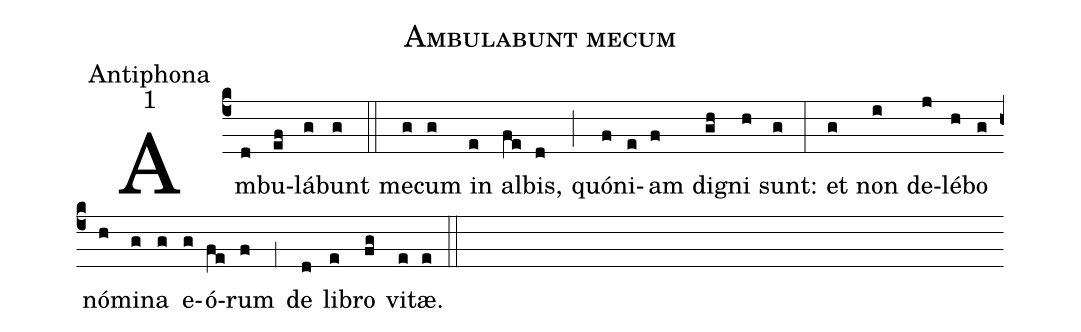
name:Ambulabunt mecum;
office-part:Antiphona;
mode:1;
%%
(c4) Am(d)bu(ef)lá(g)bunt(g) (::) me(g)cum(g) in(e) al(fe)bis,(d) (;) quó(f)ni(e)am(f) di(gh)gni(h) sunt:(g) (:) et(g) non(i) de(j)lé(h)bo(g) nó(h)mi(g)na(g) e(g)ó(fe)rum(f) (;1) de(d) li(e)bro(fg) vi(e)tæ.(e) (::)
